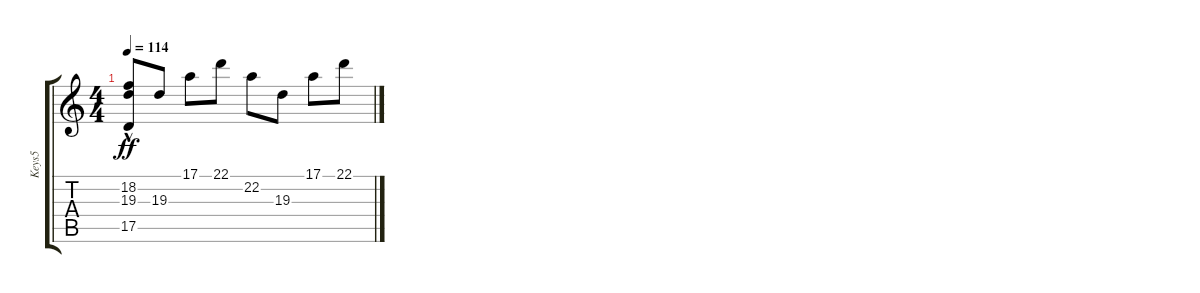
\track ("Keys5" "Keys5") {instrument pad1newage}
\staff {score tabs}
\tuning (E4 B3 G3 D3 A2 E2) {hide}
\ts (4 4)
\tempo 114
\clef g2
\ks c
(18.2{hac} 19.3 17.5).8{dy ff} 19.3.8 17.1.8 22.1.8 22.2.8 19.3.8 17.1.8 22.1.8
